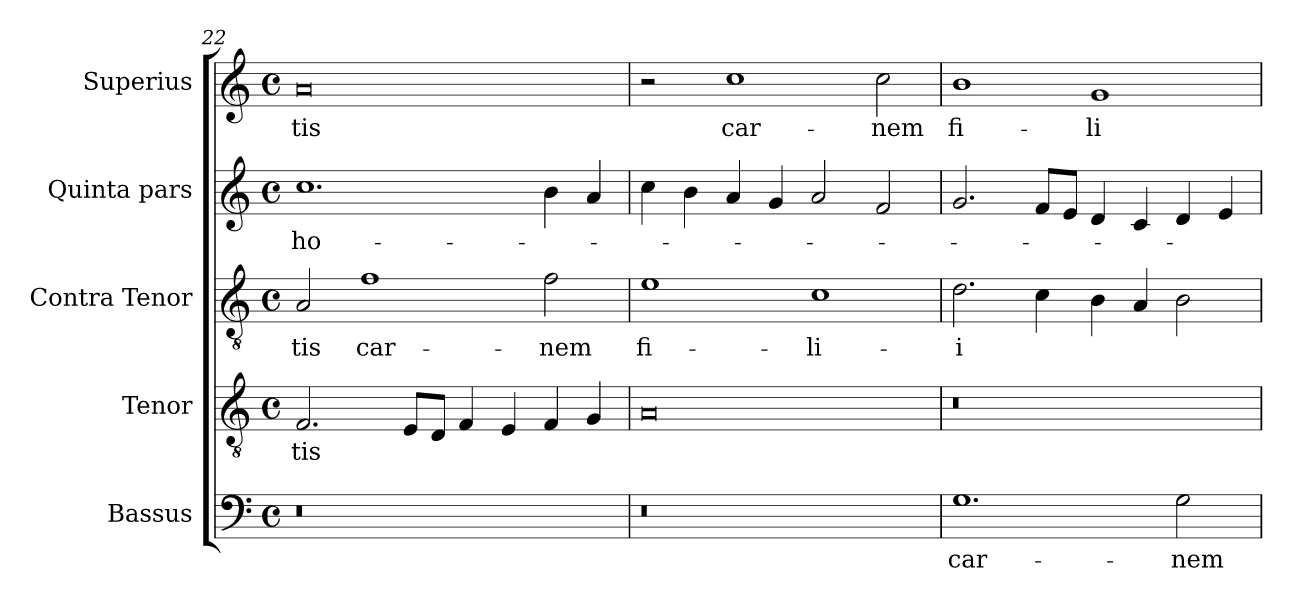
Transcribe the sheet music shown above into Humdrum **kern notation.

**kern	**text	**kern	**text	**kern	**text	**kern	**text	**kern	**text
*part5	*part5	*part4	*part4	*part3	*part3	*part2	*part2	*part1	*part1
*staff5	*staff5	*staff4	*staff4	*staff3	*staff3	*staff2	*staff2	*staff1	*staff1
*I"Bassus	*	*I"Tenor	*	*I"Contra Tenor	*	*I"Quinta pars	*	*I"Superius	*
*clefF4	*	*clefGv2	*	*clefGv2	*	*clefG2	*	*clefG2	*
*M4/4	*	*M4/4	*	*M4/4	*	*M4/4	*	*M4/4	*
*met(c)	*	*met(c)	*	*met(c)	*	*met(c)	*	*met(c)	*
=22	=22	=22	=22	=22	=22	=22	=22	=22	=22
!	!	!	!LO:LY:b:cj	!	!LO:LY:b:cj	!	!LO:LY:b:cj	!	!LO:LY:b:cj
0r	.	2.F/	-tis	2A/	-tis	1.cc	ho-	0a	-tis
!	!	!	!	!	!LO:LY:b:cj	!	!	!	!
.	.	.	.	1f	car-	.	.	.	.
.	.	8E/L	.	.	.	.	.	.	.
.	.	8D/J	.	.	.	.	.	.	.
.	.	4F/	.	.	.	.	.	.	.
.	.	4E/	.	.	.	.	.	.	.
!	!	!	!	!	!LO:LY:b:cj	!	!	!	!
.	.	4F/	.	2f\	-nem	4b\	.	.	.
.	.	4G/	.	.	.	4a/	.	.	.
=23	=23	=23	=23	=23	=23	=23	=23	=23	=23
!	!	!	!	!	!LO:LY:b:cj	!	!	!	!
0r	.	0A	.	1e	fi-	4cc\	.	2r	.
.	.	.	.	.	.	4b\	.	.	.
!	!	!	!	!	!	!	!	!	!LO:LY:b:cj
.	.	.	.	.	.	4a/	.	1cc	car-
.	.	.	.	.	.	4g/	.	.	.
!	!	!	!	!	!LO:LY:b:cj	!	!	!	!
.	.	.	.	1c	-li-	2a/	.	.	.
!	!	!	!	!	!	!	!	!	!LO:LY:b:cj
.	.	.	.	.	.	2f/	.	2cc\	-nem
=24	=24	=24	=24	=24	=24	=24	=24	=24	=24
!	!LO:LY:b:cj	!	!	!	!LO:LY:b:rj	!	!	!	!LO:LY:b:cj
1.G	car-	0r	.	2.d\	-i	2.g/	.	1b	fi-
.	.	.	.	4c\	.	8f/L	.	.	.
.	.	.	.	.	.	8e/J	.	.	.
!	!	!	!	!	!	!	!	!	!LO:LY:b:cj
.	.	.	.	4B\	.	4d/	.	1g	-li-
.	.	.	.	4A/	.	4c/	.	.	.
!	!LO:LY:b:cj	!	!	!	!	!	!	!	!
2G\	-nem	.	.	2B\	.	4d/	.	.	.
.	.	.	.	.	.	4e/	.	.	.
=	=	=	=	=	=	=	=	=	=
*-	*-	*-	*-	*-	*-	*-	*-	*-	*-
